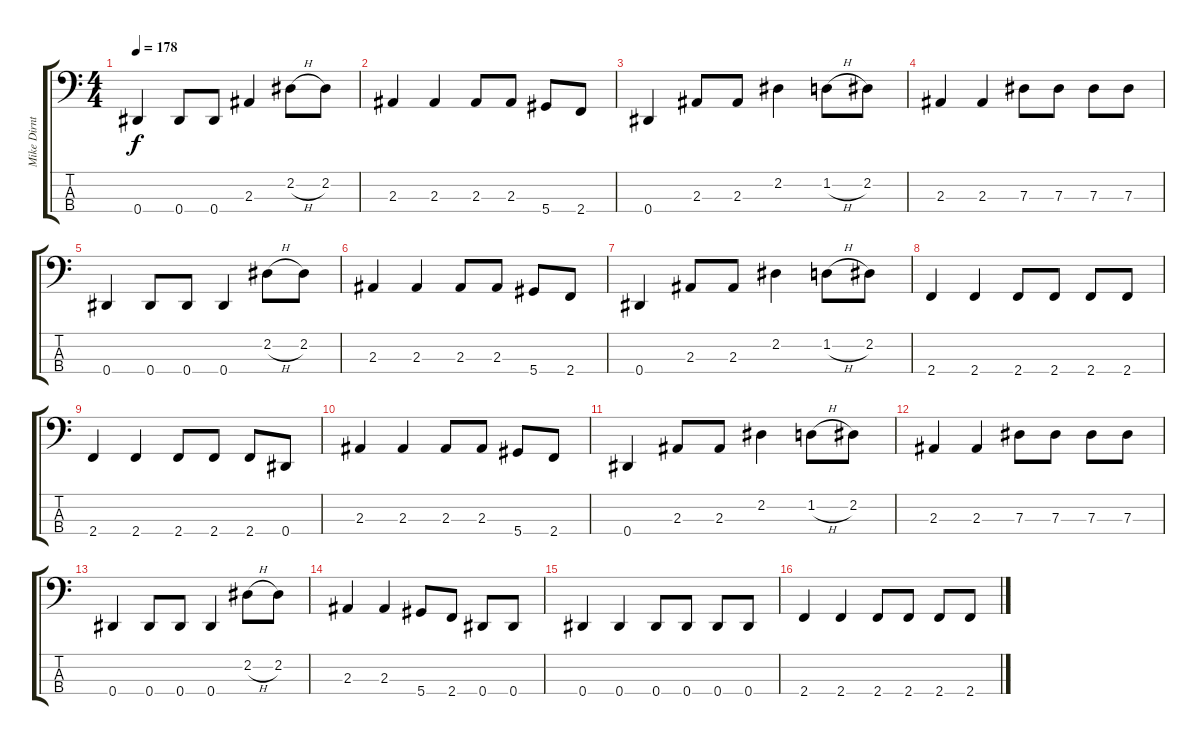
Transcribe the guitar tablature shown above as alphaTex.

\track ("Mike Dirnt (Bass)" "Mike Dirnt") {instrument electricbasspick}
\staff {score tabs}
\tuning (Gb2 Db2 Ab1 Eb1) {hide}
\ts (4 4)
\tempo 178
\clef f4
\ks c
0.4.4{dy f} 0.4.8 0.4.8 2.3.4 2.2{h}.8 2.2.8 |
2.3.4 2.3.4 2.3.8 2.3.8 5.4.8 2.4.8 |
0.4.4 2.3.8 2.3.8 2.2.4 1.2{h}.8 2.2.8 |
2.3.4 2.3.4 7.3.8 7.3.8 7.3.8 7.3.8 |
0.4.4 0.4.8 0.4.8 0.4.4 2.2{h}.8 2.2.8 |
2.3.4 2.3.4 2.3.8 2.3.8 5.4.8 2.4.8 |
0.4.4 2.3.8 2.3.8 2.2.4 1.2{h}.8 2.2.8 |
2.4.4 2.4.4 2.4.8 2.4.8 2.4.8 2.4.8 |
2.4.4 2.4.4 2.4.8 2.4.8 2.4.8 0.4.8 |
2.3.4 2.3.4 2.3.8 2.3.8 5.4.8 2.4.8 |
0.4.4 2.3.8 2.3.8 2.2.4 1.2{h}.8 2.2.8 |
2.3.4 2.3.4 7.3.8 7.3.8 7.3.8 7.3.8 |
0.4.4 0.4.8 0.4.8 0.4.4 2.2{h}.8 2.2.8 |
2.3.4 2.3.4 5.4.8 2.4.8 0.4.8 0.4.8 |
0.4.4 0.4.4 0.4.8 0.4.8 0.4.8 0.4.8 |
2.4.4 2.4.4 2.4.8 2.4.8 2.4.8 2.4.8
